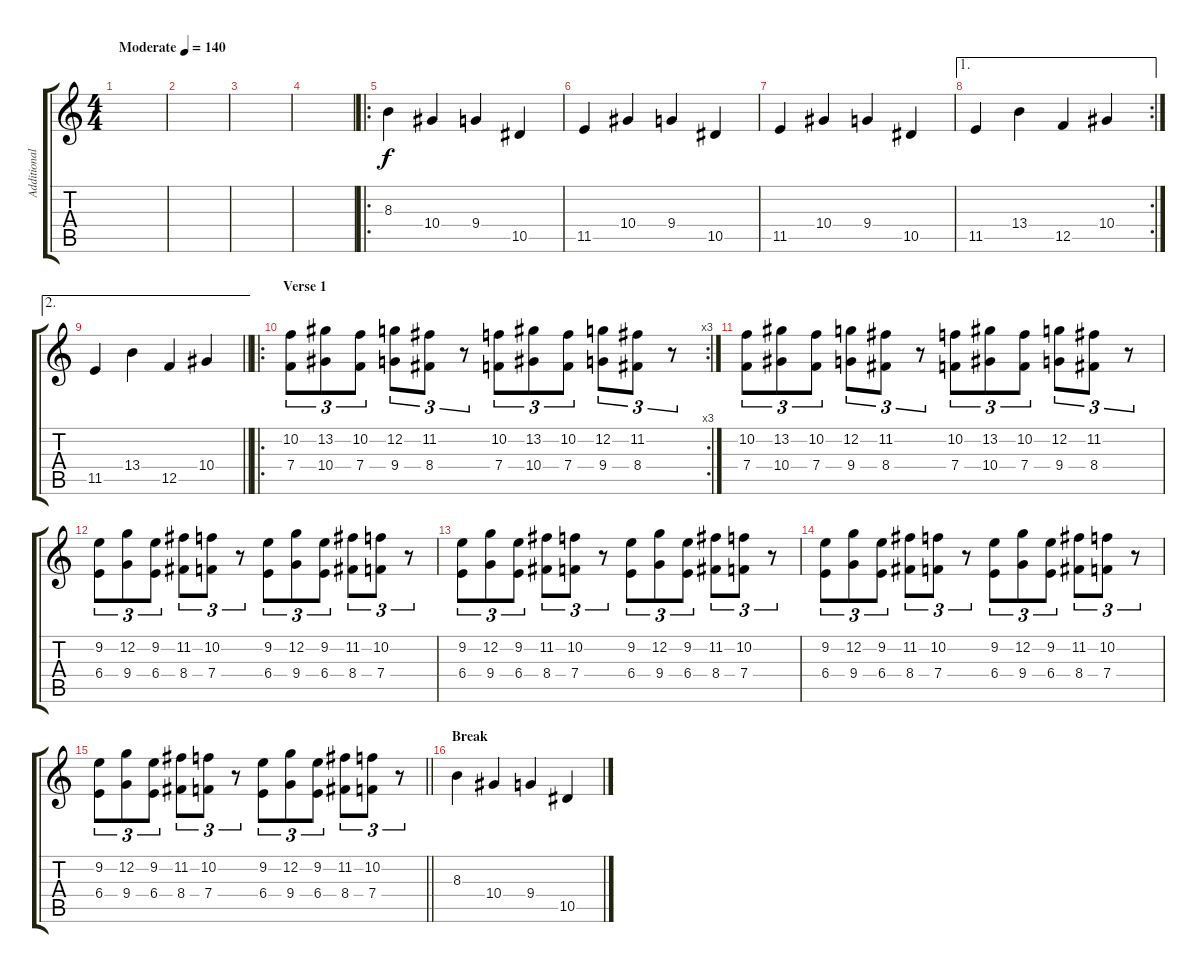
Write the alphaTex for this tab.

\track ("Additional guitar 2/strings" "Additional") {instrument overdrivenguitar}
\staff {score tabs}
\tuning (C4 G3 Eb3 Bb2 F2 C2) {hide}
\ts (4 4)
\tempo (140 "Moderate")
\clef g2
\ks c
|
|
|
|
\ro
8.3.4 10.4.4 9.4.4 10.5.4 |
11.5.4 10.4.4 9.4.4 10.5.4 |
11.5.4 10.4.4 9.4.4 10.5.4 |
\ae 1
\rc 2
11.5.4 13.4.4 12.5.4 10.4.4 |
\ae 2
\barLineRight lightlight
11.5.4 13.4.4 12.5.4 10.4.4 |
\ro
\rc 3
\section ("" "Verse 1")
(10.2 7.4).8{tu (3 2) instrument stringensemble1} (13.2 10.4).8{tu (3 2)} (10.2 7.4).8{tu (3 2)} (12.2 9.4).8{tu (3 2)} (11.2 8.4).8{tu (3 2)} r.8{tu (3 2)} (10.2 7.4).8{tu (3 2)} (13.2 10.4).8{tu (3 2)} (10.2 7.4).8{tu (3 2)} (12.2 9.4).8{tu (3 2)} (11.2 8.4).8{tu (3 2)} r.8{tu (3 2)} |
(10.2 7.4).8{tu (3 2) instrument stringensemble1} (13.2 10.4).8{tu (3 2)} (10.2 7.4).8{tu (3 2)} (12.2 9.4).8{tu (3 2)} (11.2 8.4).8{tu (3 2)} r.8{tu (3 2)} (10.2 7.4).8{tu (3 2)} (13.2 10.4).8{tu (3 2)} (10.2 7.4).8{tu (3 2)} (12.2 9.4).8{tu (3 2)} (11.2 8.4).8{tu (3 2)} r.8{tu (3 2)} |
(9.2 6.4).8{tu (3 2)} (12.2 9.4).8{tu (3 2)} (9.2 6.4).8{tu (3 2)} (11.2 8.4).8{tu (3 2)} (10.2 7.4).8{tu (3 2)} r.8{tu (3 2)} (9.2 6.4).8{tu (3 2)} (12.2 9.4).8{tu (3 2)} (9.2 6.4).8{tu (3 2)} (11.2 8.4).8{tu (3 2)} (10.2 7.4).8{tu (3 2)} r.8{tu (3 2)} |
(9.2 6.4).8{tu (3 2)} (12.2 9.4).8{tu (3 2)} (9.2 6.4).8{tu (3 2)} (11.2 8.4).8{tu (3 2)} (10.2 7.4).8{tu (3 2)} r.8{tu (3 2)} (9.2 6.4).8{tu (3 2)} (12.2 9.4).8{tu (3 2)} (9.2 6.4).8{tu (3 2)} (11.2 8.4).8{tu (3 2)} (10.2 7.4).8{tu (3 2)} r.8{tu (3 2)} |
(9.2 6.4).8{tu (3 2)} (12.2 9.4).8{tu (3 2)} (9.2 6.4).8{tu (3 2)} (11.2 8.4).8{tu (3 2)} (10.2 7.4).8{tu (3 2)} r.8{tu (3 2)} (9.2 6.4).8{tu (3 2)} (12.2 9.4).8{tu (3 2)} (9.2 6.4).8{tu (3 2)} (11.2 8.4).8{tu (3 2)} (10.2 7.4).8{tu (3 2)} r.8{tu (3 2)} |
\barLineRight lightlight
(9.2 6.4).8{tu (3 2)} (12.2 9.4).8{tu (3 2)} (9.2 6.4).8{tu (3 2)} (11.2 8.4).8{tu (3 2)} (10.2 7.4).8{tu (3 2)} r.8{tu (3 2)} (9.2 6.4).8{tu (3 2)} (12.2 9.4).8{tu (3 2)} (9.2 6.4).8{tu (3 2)} (11.2 8.4).8{tu (3 2)} (10.2 7.4).8{tu (3 2)} r.8{tu (3 2)} |
\section ("" "Break")
8.3.4 10.4.4 9.4.4 10.5.4
